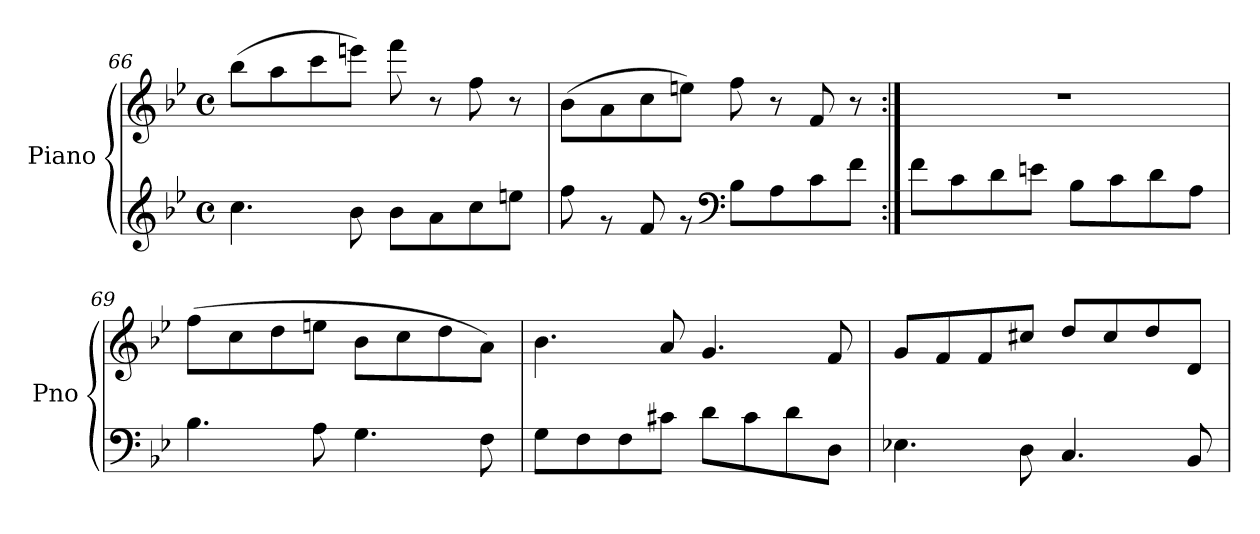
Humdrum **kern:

**kern	**kern	**dynam
*part1	*part1	*part1
*staff2	*staff1	*staff1/2
*I"Piano	*	*
*I'Pno	*	*
*clefG2	*clefG2	*
*k[b-e-]	*k[b-e-]	*
*M4/4	*M4/4	*
*met(c)	*met(c)	*
=66	=66	=66
*^	*	*
1ryy	4.cc\	(>8bb-\L	.
.	.	8aa\	.
.	.	8ccc\	.
.	8b-\	8eeen\J)	.
.	8b-\L	8fff\	.
.	8a\	8r	.
.	8cc\	8ff\	.
.	8een\J	8r	.
=67	=67	=67	=67
1ryy	8ff\	(>8b-\L	.
.	8r	8a\	.
.	8f/	8cc\	.
.	8r	8een\J)	.
*clefF4	*	*	*
.	8B-\L	8ff\	.
.	8A\	8r	.
.	8c\	8f/	.
.	8f\J	8r	.
!!LO:LB:g=z
=68:|!	=68:|!	=68:|!	=68:|!
!	!	!	!LO:DY:b=2
1ryy	8f\L	1r	other-dynamics
.	8c\	.	.
.	8d\	.	.
.	8en\J	.	.
.	8B-\L	.	.
.	8c\	.	.
.	8d\	.	.
.	8A\J	.	.
!!LO:PB:g=z
=69	=69	=69	=69
1ryy	4.B-\	(>8ff\L	.
.	.	8cc\	.
.	.	8dd\	.
.	8A\	8een\J	.
.	4.G\	8b-\L	.
.	.	8cc\	.
.	.	8dd\	.
.	8F\	8a\J)	.
=70	=70	=70	=70
1ryy	8G\L	4.b-\	.
.	8F\	.	.
.	8F\	.	.
.	8c#X\J	8a/	.
.	8d\L	4.g/	.
.	8c#\	.	.
.	8d\	.	.
.	8D\J	8f/	.
=71	=71	=71	=71
1ryy	4.E-X\	8g/L	.
.	.	8f/	.
.	.	8f/	.
.	8D\	8cc#X/J	.
.	4.C/	8dd/L	.
.	.	8cc#/	.
.	.	8dd/	.
.	8BB-/	8d/J	.
*v	*v	*	*
=	=	=
*-	*-	*-
